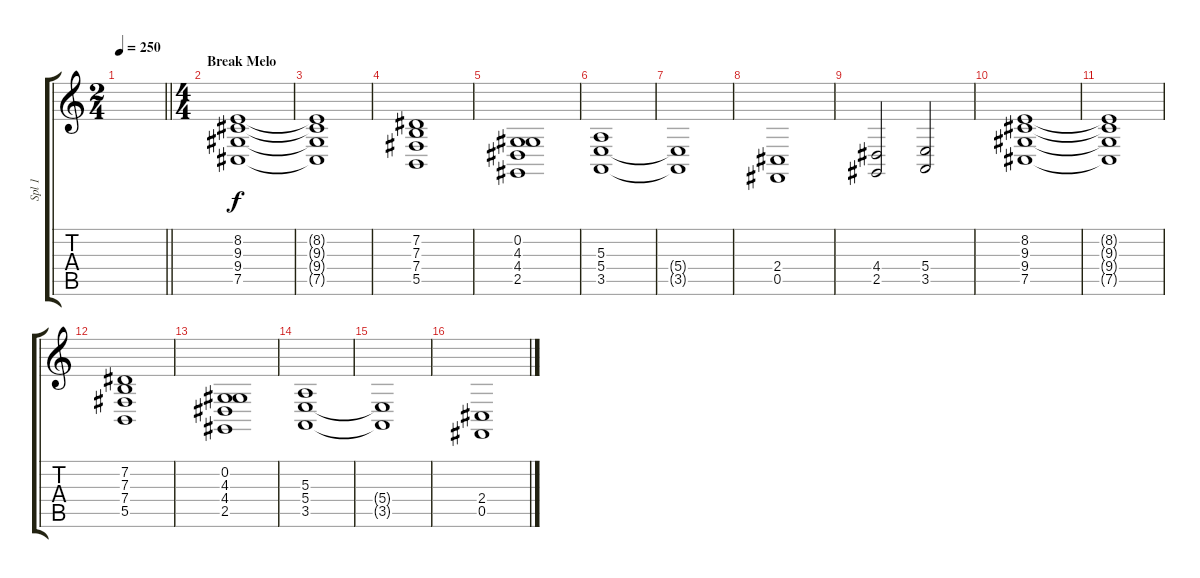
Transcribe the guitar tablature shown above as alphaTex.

\track ("Spl 1" "Spl 1") {instrument stringensemble1}
\staff {score tabs}
\tuning (Db4 Ab3 E3 B2 Gb2 Db2) {hide}
\ts (2 4)
\tempo 250
\clef g2
\barLineRight lightlight
\ks c
|
\ts (4 4)
\section ("" "Break Melo")
(8.2 9.3 9.4 7.5).1 |
(8.2{t} 9.3{t} 9.4{t} 7.5{t}).1 |
(7.2 7.3 7.4 5.5).1 |
(0.2 4.3 4.4 2.5).1 |
(5.3 5.4 3.5).1 |
(5.4{t} 3.5{t}).1 |
(2.4 0.5).1 |
(4.4 2.5).2 (5.4 3.5).2 |
(8.2 9.3 9.4 7.5).1 |
(8.2{t} 9.3{t} 9.4{t} 7.5{t}).1 |
(7.2 7.3 7.4 5.5).1 |
(0.2 4.3 4.4 2.5).1 |
(5.3 5.4 3.5).1 |
(5.4{t} 3.5{t}).1 |
(2.4 0.5).1
